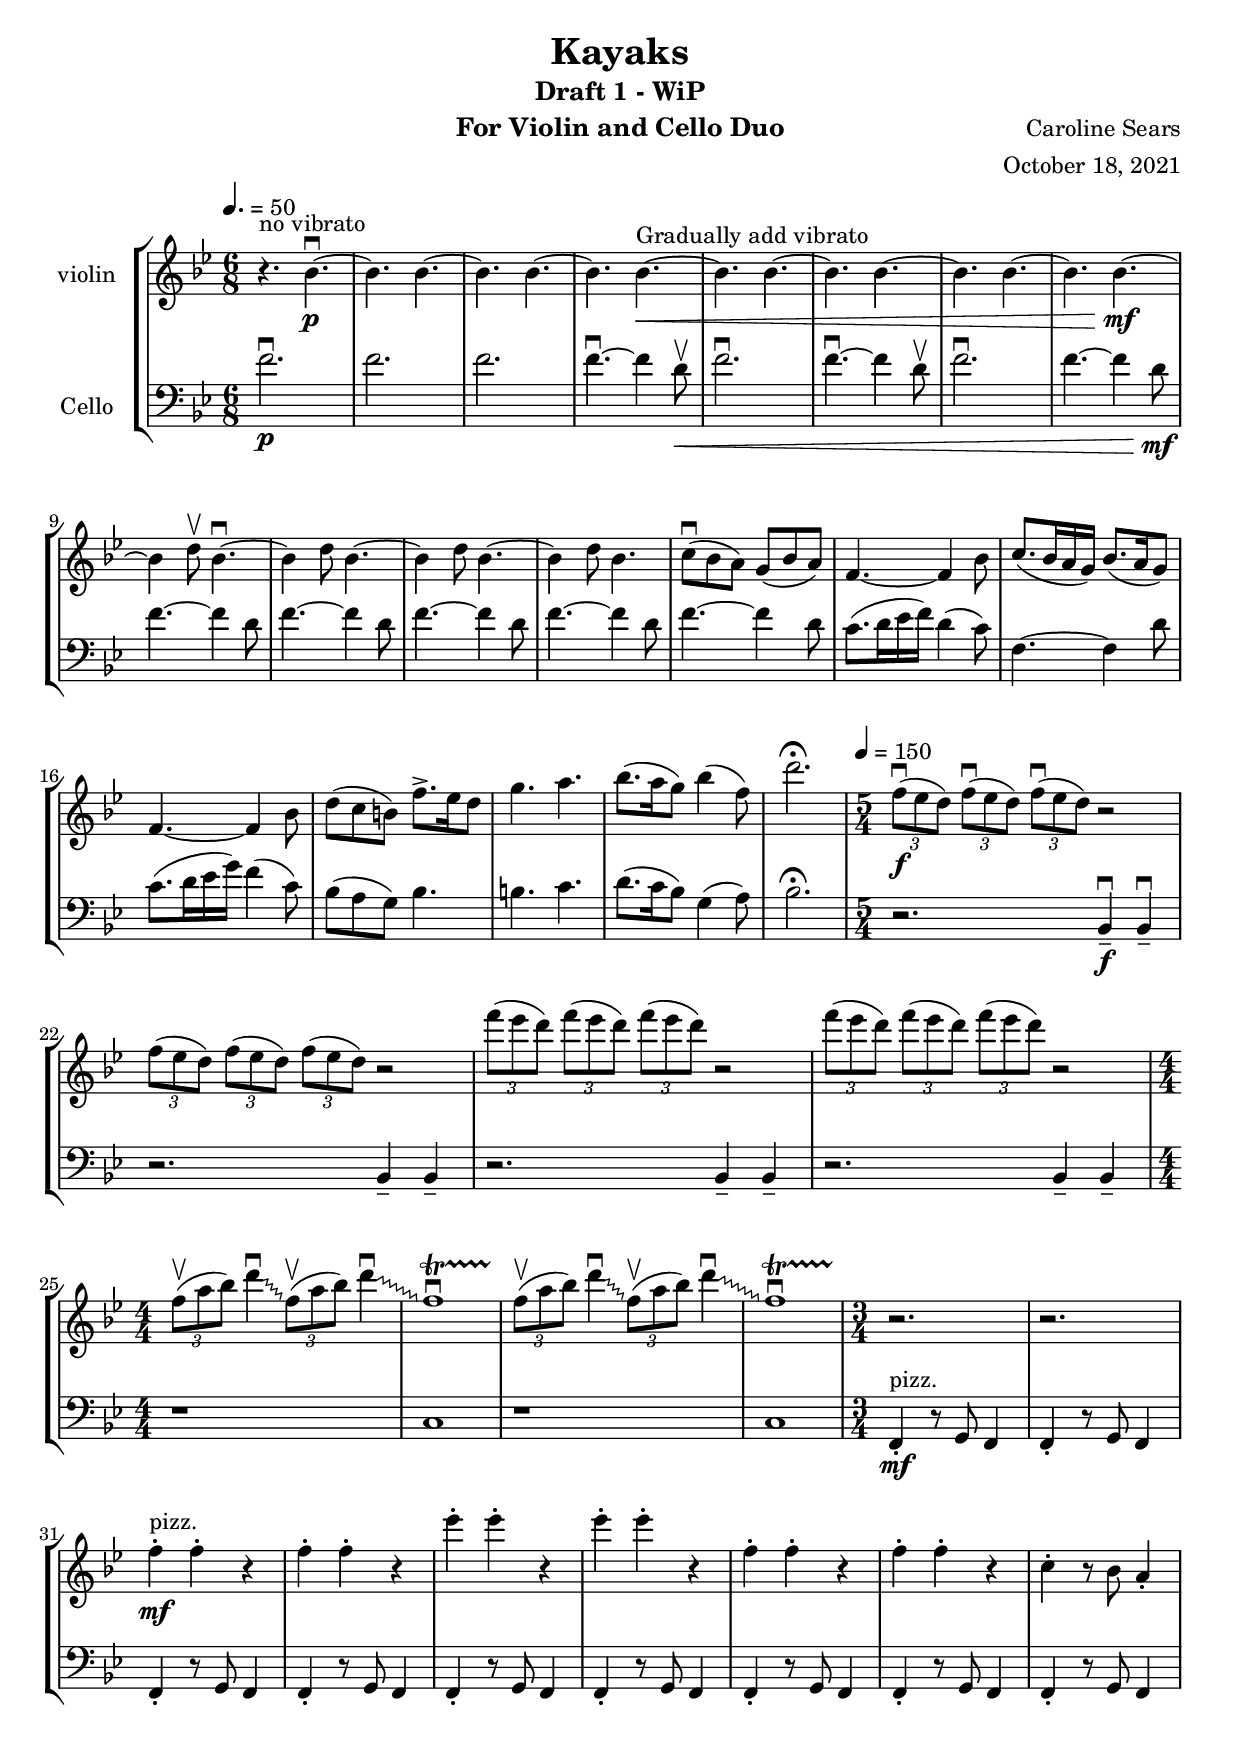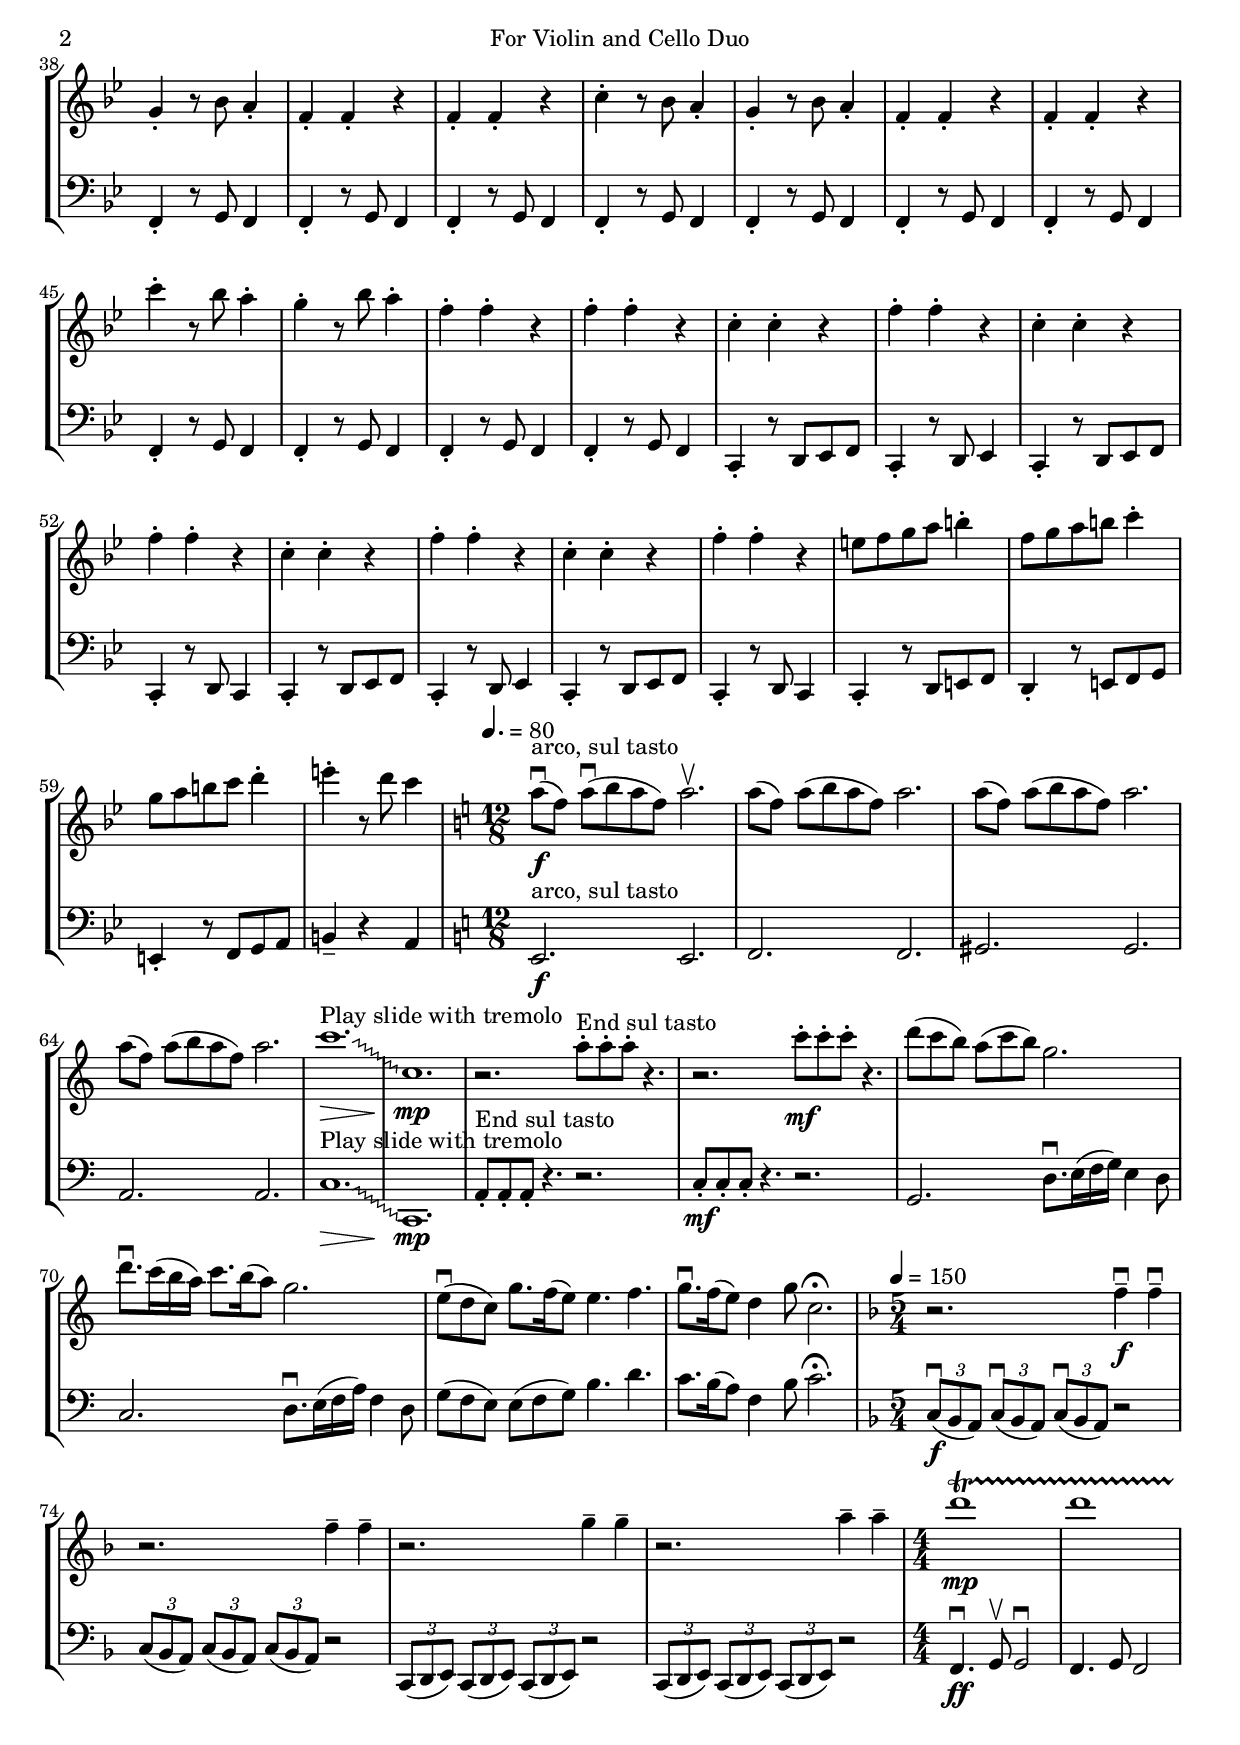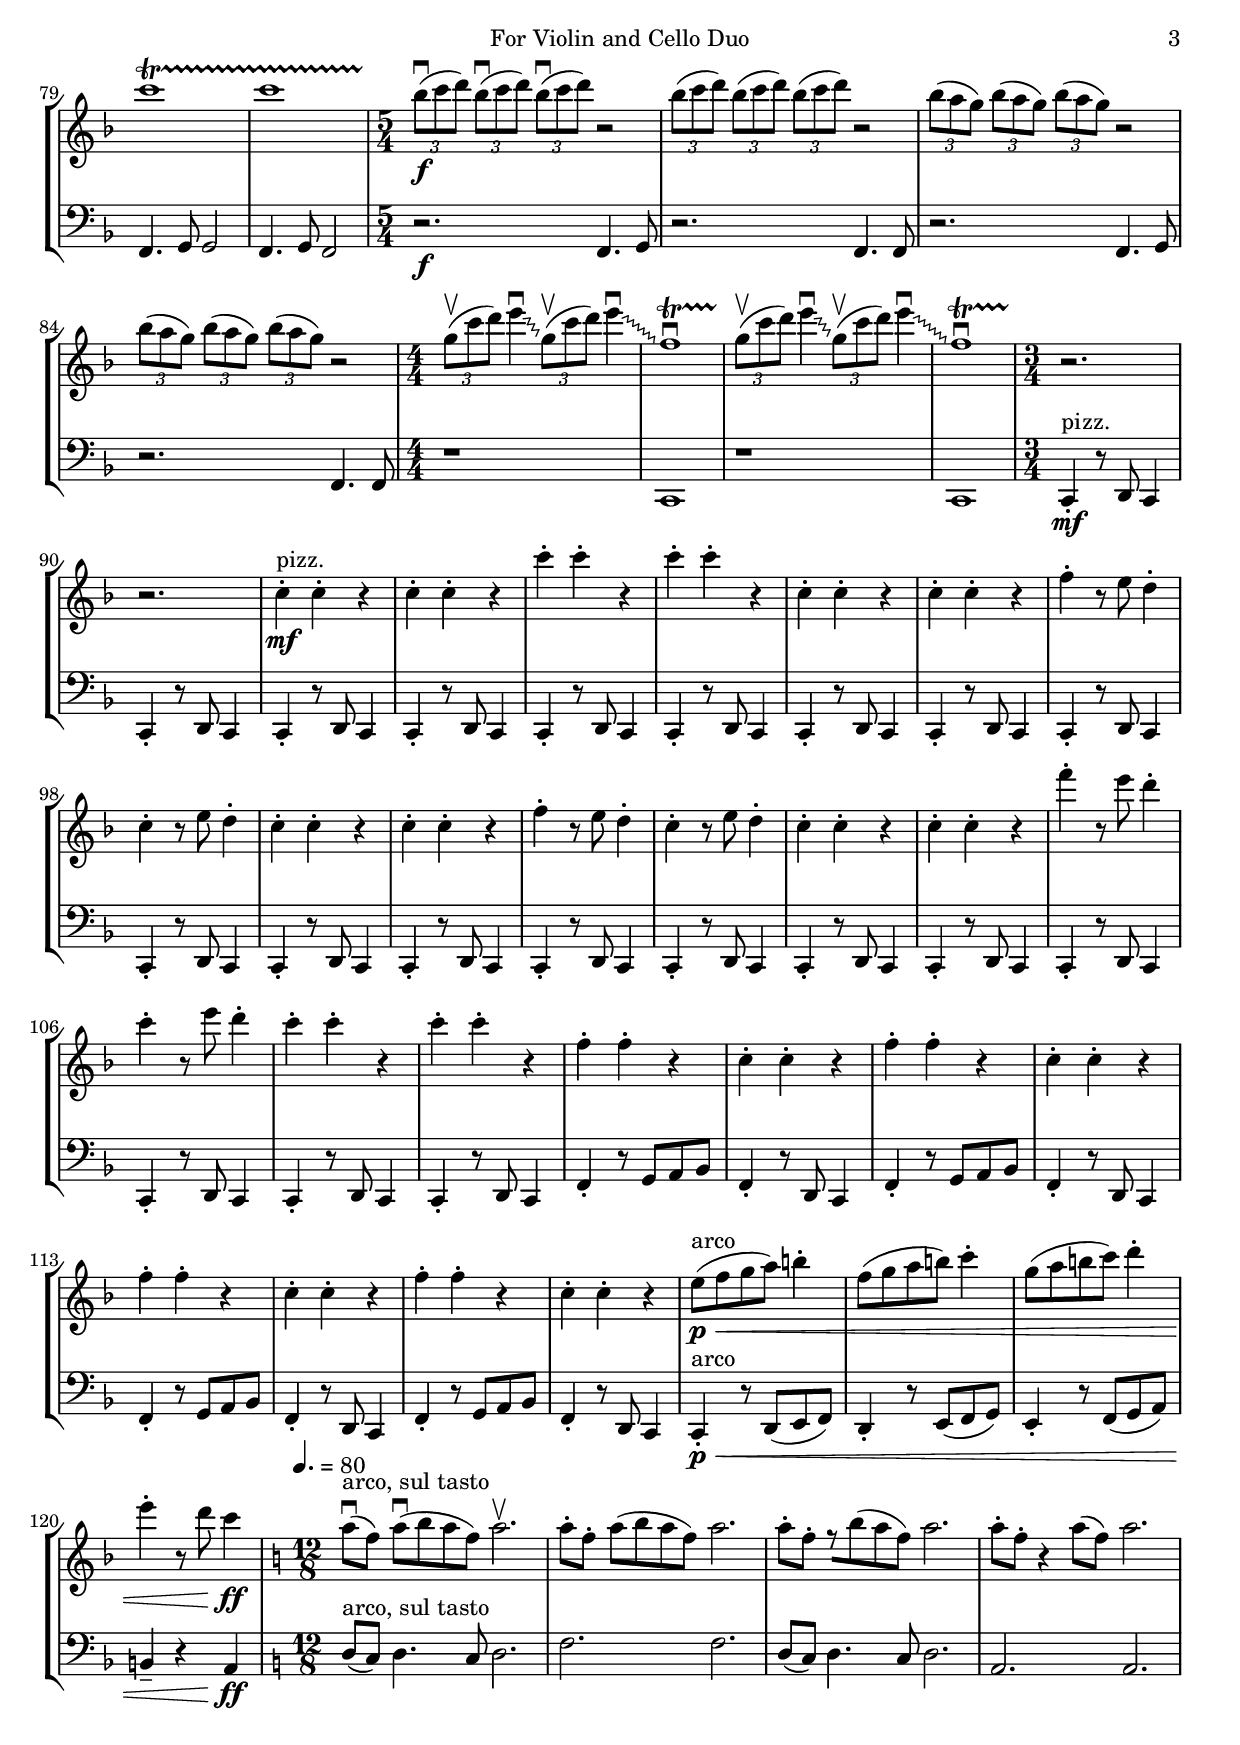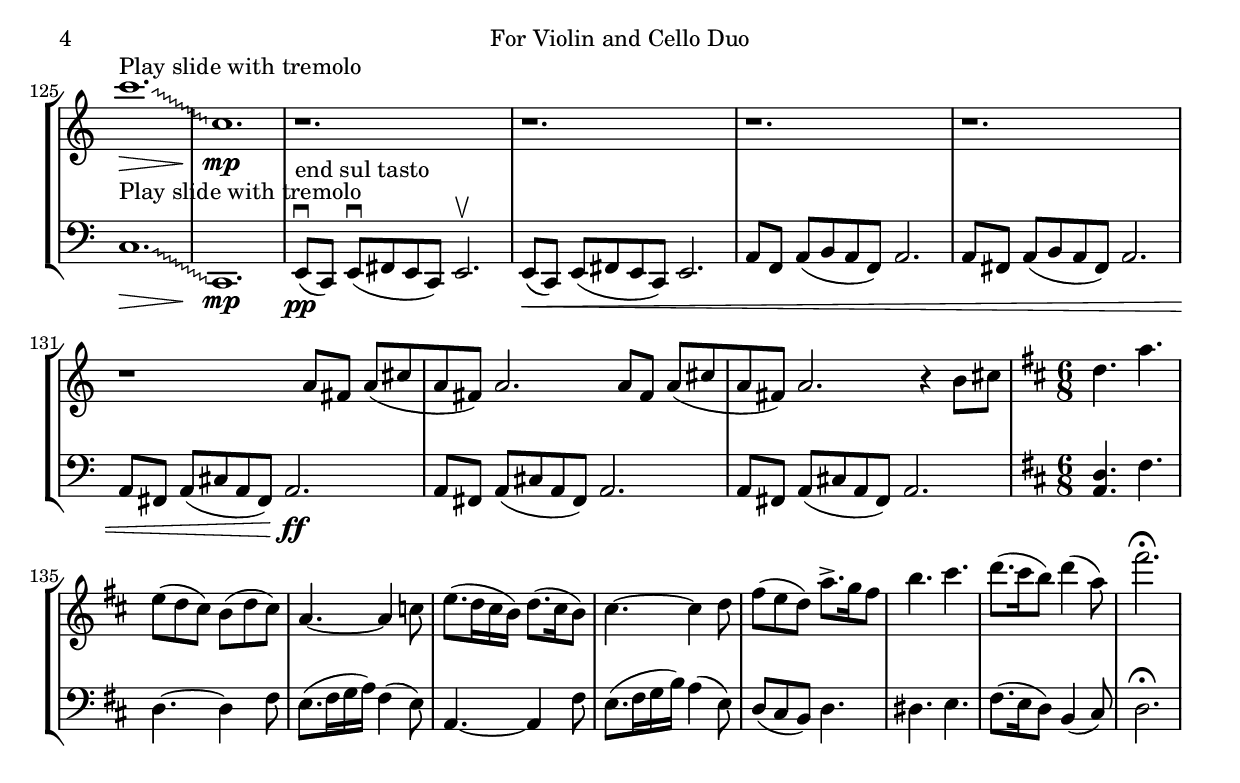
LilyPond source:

\header {
    title = "Kayaks"
    subtitle = "Draft 1 - WiP"
      % the field "instrument" also appears on following pages
    instrument =  "For Violin and Cello Duo"
    composer = "Caroline Sears"
    arranger = "October 18, 2021"

      % The following fields are centered at the bottom
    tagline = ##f

}

violin = \relative c'' {
      %A section
      \time 6/8
      \key bes \major
      \tempo 4. = 50 
      %bars1-8
       r4.^\markup "no vibrato" bes4.\downbow~\p| bes4. bes4.~| bes4. bes~| bes bes~\<^\markup "Gradually add vibrato"|
       bes4. bes4.~| bes4. bes~| bes4. bes4.~| bes bes~\!\mf |
       %bars 9-16
       bes4 d8\upbow bes4.\downbow~|bes4 d8 bes4.~|bes4 d8 bes4.~ |bes4 d8 bes4.|
       c8\downbow (bes a) g (bes a) | f4.~f4 bes8| c8. (bes16 a g) bes8. (a16 g8) | f4.~f4 bes8|
       %bars 17-20
       d8 (c b) f'8.\accent ees16 d8 | g4. a4. | bes8. (a16 g8) bes4 (f8) | d'2.\fermata
      %%%%%%%%%%%%%%%%%%%%%%%%%%%%%
      %B Section
      \tempo 4 = 150
      \time 5/4
      %bars 21-24
      \tuplet 3/2 {f,8\downbow\f (ees d)} \tuplet 3/2 {f\downbow (ees d)}  \tuplet 3/2 {f\downbow (ees d)} r2 |
      \tuplet 3/2 {f8 (ees d)} \tuplet 3/2 {f (ees d)}  \tuplet 3/2 {f (ees d)} r2 |
      \tuplet 3/2 {f'8 (ees d)} \tuplet 3/2 {f (ees d)}  \tuplet 3/2 {f (ees d)} r2 |
      \tuplet 3/2 {f8 (ees d)} \tuplet 3/2 {f (ees d)}  \tuplet 3/2 {f (ees d)} r2 |
      % bars 25-28
      \numericTimeSignature \time 4/4
      \override Glissando.style = #'zigzag
      \tuplet 3/2 {f,8\upbow (a bes)} d4\downbow\glissando \tuplet 3/2 {f,8\upbow (a bes)} d4\downbow\glissando 
      f,1\downbow\startTrillSpan|
      \tuplet 3/2 {f8\stopTrillSpan\upbow (a bes)} d4\downbow\glissando \tuplet 3/2 {f,8\upbow (a bes)} d4\downbow\glissando 
      f,1\downbow\startTrillSpan|
      %%%%%%%%%%%%%%%%%%%%%%%%%%%%%%%%
      % C Section
      %bars 29-32
      \time 3/4
      r2.\stopTrillSpan | r | f4^"pizz."\staccato\mf f\staccato r |f4\staccato f\staccato r |
      %bars 33-36
      ees'\staccato ees\staccato r| ees\staccato ees\staccato r| f,4\staccato f\staccato r |f4\staccato f\staccato r |
      %bars 37-40
      c\staccato r8 bes a4\staccato | g\staccato r8 bes a4\staccato |f4\staccato f\staccato r |f4\staccato f\staccato r |
      %bars 41-44
      c'\staccato r8 bes a4\staccato | g\staccato r8 bes a4\staccato |f4\staccato f\staccato r |f4\staccato f\staccato r |
      %bars 45-48
      c''\staccato r8 bes a4\staccato | g\staccato r8 bes a4\staccato |f4\staccato f\staccato r |f4\staccato f\staccato r |
      %bars 49-52
      c4\staccato c\staccato r |f4\staccato f\staccato r |c4\staccato c\staccato r |f4\staccato f\staccato r |
      %bars 49-52
      c4\staccato c\staccato r |f4\staccato f\staccato r |c4\staccato c\staccato r |f4\staccato f\staccato r |
      %bars 57-60
      e8 f g a b4\staccato |f8 g a b c4\staccato |g8 a b c d4\staccato | e4\staccato r8 d c4 |
      %%%%%%%%%%%%%%%%%%%%%%%%%%%%%%%%%
      %D Section
      \time 12/8
      \key a \minor
      \tempo 4. = 80
      %bars 61- 64
      a8^"arco, sul tasto"\downbow\f [(f)] a\downbow [(b a f)] a2.\upbow |a8 [(f)] a [(b a f)] a2. | 
      a8 [(f)] a [(b a f)] a2. |a8 [(f)] a [(b a f)] a2. |
      %bars 65-68
       c1.\glissando^\markup "Play slide with tremolo"\> | c,\!\mp | r2. a'8\staccato^\markup "End sul tasto" a\staccato a\staccato r4. |
      r2. c8\staccato\mf c\staccato c\staccato r4. |
      %bars 69-72
      d8 (c b) a (c b) g2.| d'8.\downbow c16 (b a) c8. b16 (a8) g2. | e8\downbow (d c) g'8. f16 (e8) e4. f |g8.\downbow f16 (e8) d4 g8 c,2.\fermata |
     %%%%%%%%%%%%%%%%%%%%%%%%%%%%%%%%%%%%%
      %B' Section 
      %bars 73-76
       \key f \major
       \time 5/4
       \tempo 4 =150
      r2. f4\tenuto\downbow\f f4\downbow\tenuto |r2. f4\tenuto f4\tenuto |
      r2. g4\tenuto g4\tenuto |r2. a4\tenuto a4\tenuto |
      %bars 77-80
      \time 4/4
      d1\startTrillSpan\mp | d1 | c1 | c1 |
      %bars 81-84
      \time 5/4
      \tuplet 3/2 {bes8\stopTrillSpan\downbow\f(c d)} \tuplet 3/2 {bes\downbow (c d)}  \tuplet 3/2 {bes\downbow (c d)} r2 |
      \tuplet 3/2 {bes8(c d)} \tuplet 3/2 {bes (c d)}  \tuplet 3/2 {bes (c d)} r2 |
      \tuplet 3/2 {bes8(a g)} \tuplet 3/2 {bes (a g)}  \tuplet 3/2 {bes (a g)} r2 |
      \tuplet 3/2 {bes8(a g)} \tuplet 3/2 {bes (a g)}  \tuplet 3/2 {bes (a g)} r2 |
      %bars 85-88
      \time 4/4
      \tuplet 3/2 {g8\upbow (c d)} e4\downbow\glissando \tuplet 3/2 {g,8\upbow (c d)} e4\downbow\glissando 
      f,1\downbow\startTrillSpan|
      \tuplet 3/2 {g8\stopTrillSpan\upbow (c d)} e4\downbow\glissando \tuplet 3/2 {g,8\upbow (c d)} e4\downbow\glissando 
      f,1\downbow\startTrillSpan|
      %%%%%%%%%%%%%%%%%%%%%%%%
      %C' Section
      \time 3/4
      %Bars 89-92
      r2.\stopTrillSpan | r | c4^"pizz."\staccato\mf c\staccato r |c4\staccato c\staccato r |
      %bars 93-96
      c'\staccato c\staccato r| c\staccato c\staccato r| c,4\staccato c\staccato r |c4\staccato c\staccato r |
      %bars 97-100
      f\staccato r8 e d4\staccato | c\staccato r8 e d4\staccato |c4\staccato c\staccato r |c4\staccato c\staccato r |
      %bars 101-104
      f\staccato r8 e d4\staccato | c\staccato r8 e d4\staccato |c4\staccato c\staccato r |c4\staccato c\staccato r |
      %bars 105-108
      f'\staccato r8 e d4\staccato | c\staccato r8 e d4\staccato |c4\staccato c\staccato r |c4\staccato c\staccato r |
      %bars 109-112
      f,4\staccato f\staccato r |c4\staccato c\staccato r |f4\staccato f\staccato r |c4\staccato c\staccato r |
      %bars 113-116
      f4\staccato f\staccato r |c4\staccato c\staccato r |f4\staccato f\staccato r |c4\staccato c\staccato r |
      %bars 117-120
      e8^"arco"\p\< (f g a) b4\staccato |f8 (g a b) c4\staccato |g8 (a b c) d4\staccato | e4\staccato r8 d c4\!\ff |
      %%%%%%%%%%%%%%%%%%%%%%%%%%
      %D' Section (climax)
      \time 12/8
      \key a \minor
      \tempo 4. = 80
      %bars 121-124
      a8^"arco, sul tasto"\downbow [(f)] a\downbow [(b a f)] a2.\upbow |
      a8\staccato [f\staccato] a [(b a f)] a2. | 
      a8\staccato [f\staccato] r [b (a f)] a2. |
      a8\staccato [f\staccato] r4  a8 (f) a2. |
      %bars 125-128
       c1.\glissando^\markup "Play slide with tremolo"\> | c,\!\mp | 
      %bars 129-132
      r1. |r |r |r |
      %bars 132-135
      r1 a8 [fis] a [(cis |
      a fis)] a2. a8 [fis] a [(cis |
       a fis)] a2. r4 b8 cis |
       \key d \major
       \time 6/8
       d4. a' |
       %bars 136-139
       e8 (d cis) b (d cis) |a4.~a4 c8 | e8. (d16 cis b) d8. (cis16 b8) | cis4.~cis4 d8 |
       %bars 140-143
       fis8 (e d) a'8.\accent g16 fis8 | b4. cis4. | d8. (cis16 b8) d4 (a8) | fis'2.\fermata
      }
cello = \relative c' { 
      \clef "bass"
      %A section
      \time 6/8
      \key bes \major
      \tempo 4. = 50
      %bars 1-8
      f2.\downbow\p |f |f |f4.\downbow~f4 d8\upbow\< |
      f2.\downbow|f4.\downbow~f4 d8\upbow |f2.\downbow|f4.~f4 d8\!\mf |
      %bars 9-16
      f4.~f4 d8 |f4.~f4 d8 |f4.~f4 d8 |f4.~f4 d8 |
      f4.~f4 d8 | c8. (d16 ees16 f) d4 (c8) |f,4.~f4 d'8 |c8. (d16 ees16 g) f4 (c8) |
      %bars 17-20
      bes8 (a g) bes4. | b4. c4. | d8. (c16 bes8) g4 (a8) |bes2.\fermata|
      %%%%%%%%%%%%%%%%%%%%%%%%%%%%%%%%%%
      %B section
      \tempo 4 = 150
      \time 5/4
      %bars 21-24
      r2. bes,4\tenuto\downbow\f bes4\downbow\tenuto |r2. bes4\tenuto bes4\tenuto |
      r2. bes4\tenuto bes4\tenuto |r2. bes4\tenuto bes4\tenuto |
      %bars 25-28
      \numericTimeSignature \time 4/4
      r1|c1|r1|c1
      %%%%%%%%%%%%%%%%%%%%%%%%%%%%%%%%%%%
      %C Section
      \time 3/4
      %bars 29-32
      f,4\staccato^"pizz."\mf r8 g f4 |f4\staccato r8 g f4 |f4\staccato r8 g f4 |f4\staccato r8 g f4 |
      %bars 33-36
      f4\staccato r8 g f4 |f4\staccato r8 g f4 |f4\staccato r8 g f4 |f4\staccato r8 g f4 |
      %bars 37-40
      f4\staccato r8 g f4 |f4\staccato r8 g f4 |f4\staccato r8 g f4 |f4\staccato r8 g f4 |
      %bars 41-44
      f4\staccato r8 g f4 |f4\staccato r8 g f4 |f4\staccato r8 g f4 |f4\staccato r8 g f4 |
      %bars 45-48
      f4\staccato r8 g f4 |f4\staccato r8 g f4 |f4\staccato r8 g f4 |f4\staccato r8 g f4 |
      %bars 49-52
      c4\staccato r8 d8 ees f|c4\staccato r8 d ees4 | c4\staccato r8 d8 ees f|c4\staccato r8 d c4 |
      %bars 53-56
      c4\staccato r8 d8 ees f|c4\staccato r8 d ees4 | c4\staccato r8 d8 ees f|c4\staccato r8 d c4 |   
      %bars 57-60
       c4\staccato r8 d8 e f| d4\staccato r8 e f g|  e4\staccato r8 f8 g a | b4\tenuto r4 a |
      %%%%%%%%%%%%%%%%%%%%%%%%%%%%%%%%%%
      %D Section (tense)
      \time 12/8
      \key a \minor
      \tempo 4. = 80
      %bars 61-64
      e2.^"arco, sul tasto"\f e2. | f2. f2. | gis2. gis2. | a a |
      %bars 65-68
      \override Glissando.style = #'zigzag
      c1.\glissando^\markup "Play slide with tremolo"\> | c,\!\mp | a'8\staccato^\markup "End sul tasto" a8\staccato a8\staccato r4. r2. |
       c8\staccato\mf c8\staccato c8\staccato r4. r2. |
       %bars 69-72
       g2. d'8.\downbow e16 (f g) e4 d8 | c2. d8.\downbow e16 (f a) f4 d8 | g8 (f e) e (f g) b4. d | c8. b16 (a8) f4 b8 c2.\fermata |
       %%%%%%%%%%%%%%%%%%%%
       %B' Section 
       %bars 73-76
       \key f \major
       \time 5/4
       \tempo 4 =150
       \tuplet 3/2 {c,8\downbow\f (bes a)} \tuplet 3/2 {c\downbow (bes a)}  \tuplet 3/2 {c\downbow (bes a)} r2 |
       \tuplet 3/2 {c8(bes a)} \tuplet 3/2 {c (bes a)}  \tuplet 3/2 {c (bes a)} r2 |
       \tuplet 3/2 {c,8 (d e)} \tuplet 3/2 {c (d e)}  \tuplet 3/2 {c (d e)} r2 |
       \tuplet 3/2 {c8 (d e)} \tuplet 3/2 {c (d e)}  \tuplet 3/2 {c(d e)} r2 |
      %bars 77-80
      \time 4/4
       f4.\downbow\ff g8\upbow g2\downbow | f4. g8 f2 | f4. g8 g2 | f4. g8 f2 |
       %bars 81-84
      \time 5/4
      r2.\f f4. g8 | r2. f4. f8 |r2. f4. g8 |r2. f4. f8 |
      %bars 85-88
      \time 4/4
      r1|c1|r1|c1
      %%%%%%%%%%%%%%%%%%%%%%%%
      %C' Section
      \time 3/4
      %Bars 89-92
      c4\staccato^"pizz."\mf r8 d c4 |c4\staccato r8 d c4 |c4\staccato r8 d c4 |c4\staccato r8 d c4 |
      %bars 93-96
      c4\staccato r8 d c4 |c4\staccato r8 d c4 |c4\staccato r8 d c4 |c4\staccato r8 d c4 |
      %bars 97-100
      c4\staccato r8 d c4 |c4\staccato r8 d c4 |c4\staccato r8 d c4 |c4\staccato r8 d c4 |
      %bars 101-104
      c4\staccato r8 d c4 |c4\staccato r8 d c4 |c4\staccato r8 d c4 |c4\staccato r8 d c4 |
      %bars 105-108
      c4\staccato r8 d c4 |c4\staccato r8 d c4 |c4\staccato r8 d c4 |c4\staccato r8 d c4 |
      %bars 109-112
      f4\staccato r8 g8 a bes|f4\staccato r8 d c4 | f4\staccato r8 g8 a bes|f4\staccato r8 d c4 |
      %bars 113-116
      f4\staccato r8 g8 a bes|f4\staccato r8 d c4 | f4\staccato r8 g8 a bes|f4\staccato r8 d c4 |  
      %bars 117-120
       c4\staccato^"arco"\p\< r8 d8 (e f)| d4\staccato r8 e (f g)|  e4\staccato r8 f8 (g a) | b4\tenuto r4 a\!\ff
       %%%%%%%%%%%%%%%%%%%%%%%%
      %D' Section (climax)
      \time 12/8
      \key a \minor
      \tempo 4. = 80
      %bars 121-124
      d8^"arco, sul tasto" (c) d4. c8 d2. | f2. f2. |d8(c) d4. c8 d2. | a a |
      %bars 125-128
      c1.\glissando^\markup "Play slide with tremolo"\> | c,\!\mp | 
      %bars 129-131
      e8^"end sul tasto"\downbow\pp [(c)] e\downbow [(fis e c)] e2.\upbow |
      e8\< [(c)] e[(fis e c)] e2. |
      a8 [f] a [(b a f)] a2. | 
      a8 [fis] a [(b a fis)] a2. | 
      %bars 132-135
      a8 [fis] a [(cis a fis)] a2.\!\ff | 
      a8 [fis] a [(cis a fis)] a2. | 
      a8 [fis] a [(cis a fis)] a2. | 
      \key d \major
      \time 6/8
      <d a>4. fis |
      %bars 136-139
      d4.~d4 fis8 | e8. (fis16 g16 a) fis4 (e8) |a,4.~a4 fis'8 |e8. (fis16 g16 b) a4 (e8) |
      %bars 140-143
      d8 (cis b) d4. | dis4. e4. | fis8. (e16 d8) b4 (cis8) |d2.\fermata|
      }

\score {
\new StaffGroup <<
  \new Staff \with { instrumentName = "violin" }
  \violin
  \new Staff \with { instrumentName = "Cello" }
  \cello

>>
  \layout {}
  \midi {}
}